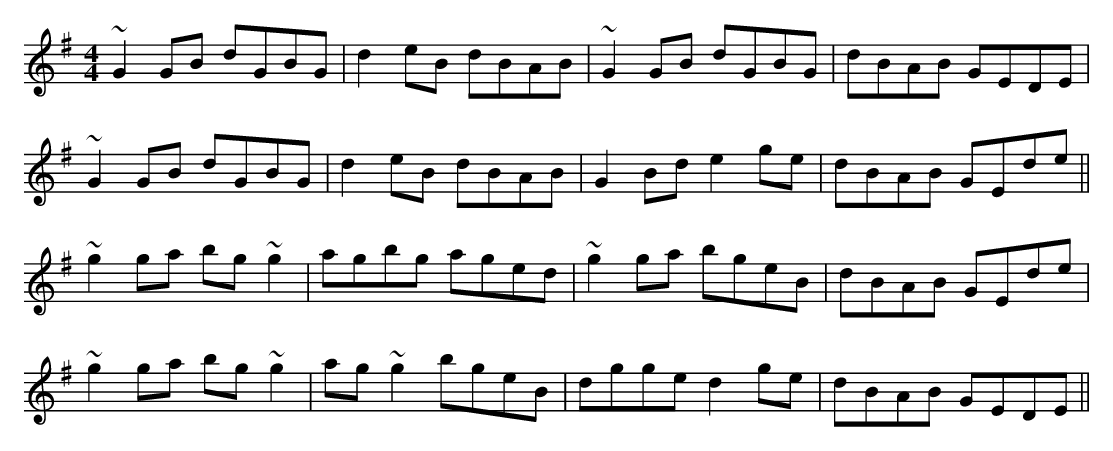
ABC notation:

X:1
M:4/4
K:G
~G2GB dGBG|d2eB dBAB|~G2GB dGBG|dBAB GEDE|
~G2GB dGBG|d2eB dBAB|G2Bd e2ge|dBAB GEde||
~g2ga bg~g2|agbg aged|~g2ga bgeB|dBAB GEde|
~g2ga bg~g2|ag~g2 bgeB|dgge d2ge|dBAB GEDE||
